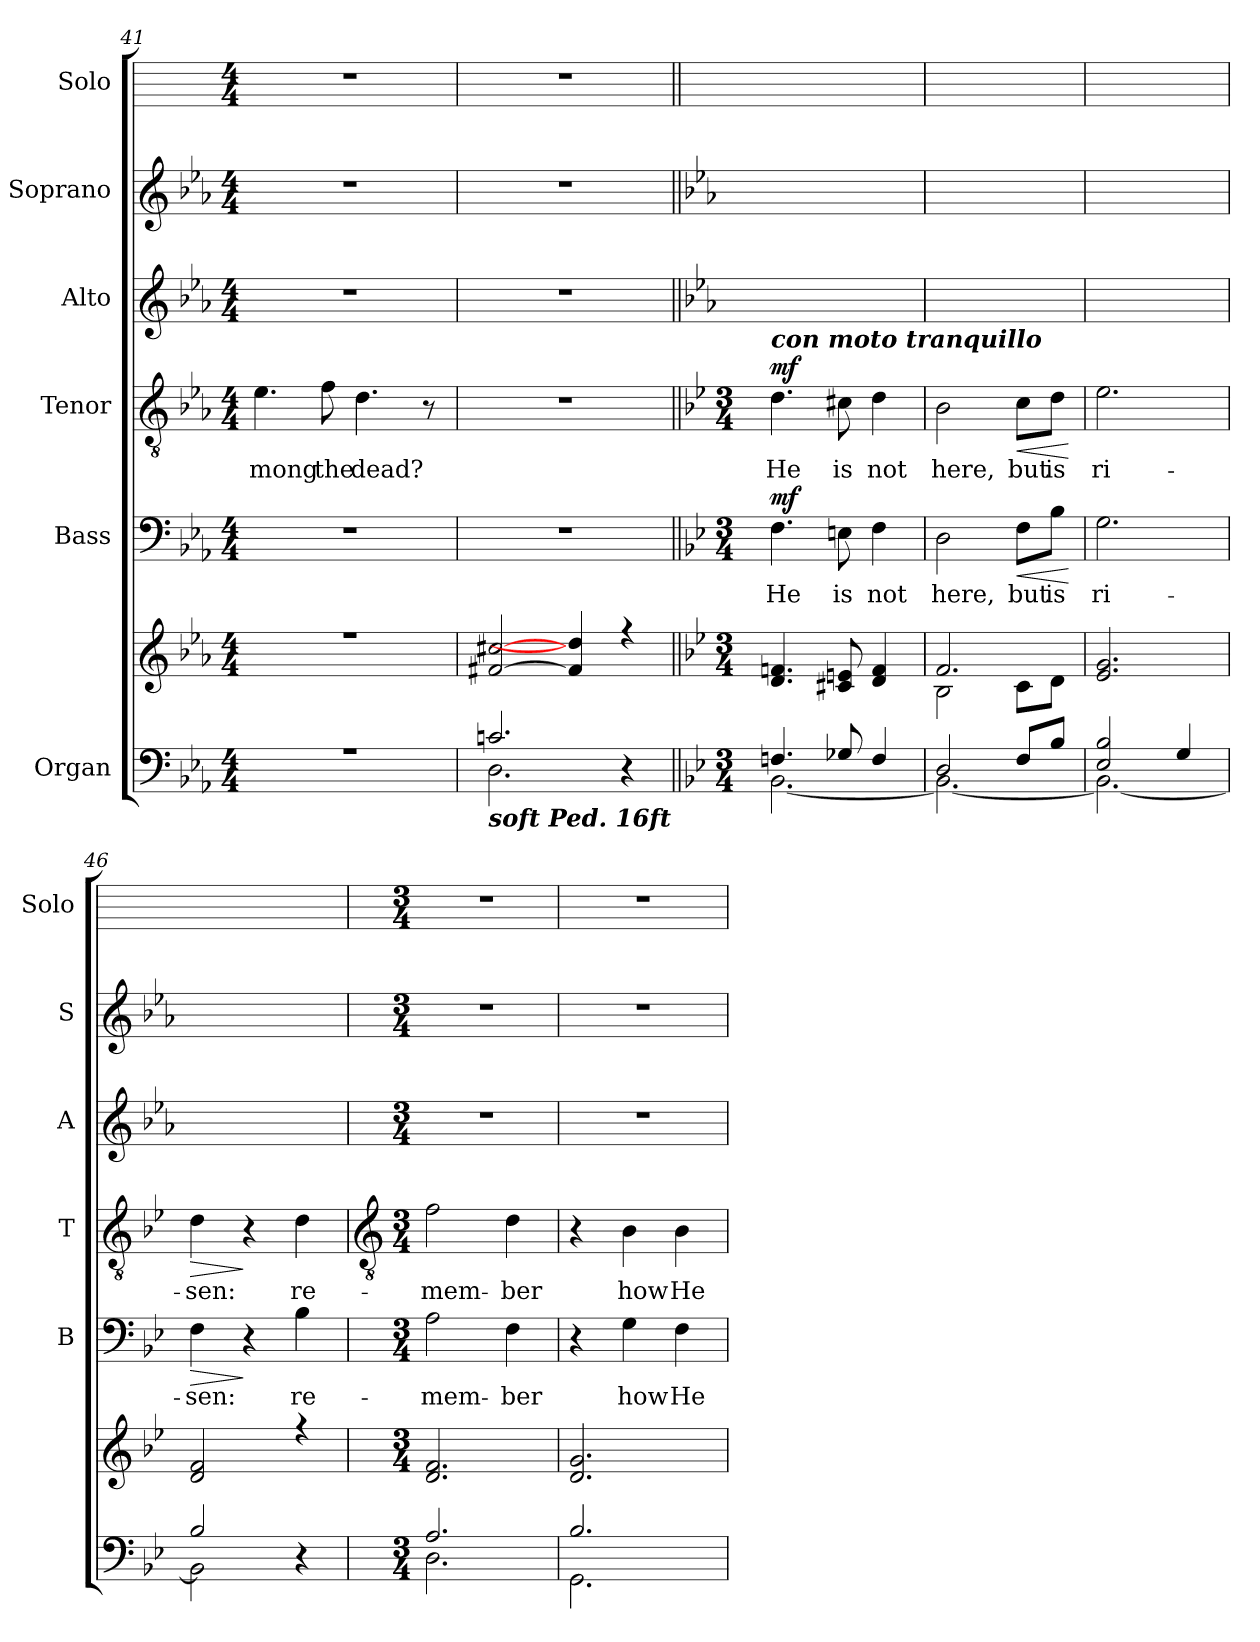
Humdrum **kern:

**kern	**kern	**kern	**text	**dynam	**kern	**text	**dynam	**kern	**kern	**kern
*part6	*part6	*part5	*part5	*part5	*part4	*part4	*part4	*part3	*part2	*part1
*staff7	*staff6	*staff5	*staff5	*staff5	*staff4	*staff4	*staff4	*staff3	*staff2	*staff1
*I"Organ	*	*I"Bass	*	*	*I"Tenor	*	*	*I"Alto	*I"Soprano	*I"Solo
*	*	*I'B	*	*	*I'T	*	*	*I'A	*I'S	*I'Solo
*clefF4	*clefG2	*clefF4	*	*	*clefGv2	*	*	*clefG2	*clefG2	*
*k[b-e-a-]	*k[b-e-a-]	*k[b-e-a-]	*	*	*k[b-e-a-]	*	*	*k[b-e-a-]	*k[b-e-a-]	*
*E-:	*E-:	*E-:	*	*	*E-:	*	*	*E-:	*E-:	*
*M4/4	*M4/4	*M4/4	*	*	*M4/4	*	*	*M4/4	*M4/4	*M4/4
=41	=41	=41	=41	=41	=41	=41	=41	=41	=41	=41
*^	*^	*	*	*	*	*	*	*	*	*
!	!	!	!	!	!	!	!	!LO:LY:b	!	!	!	!
1r	1ryy	1r	1ryy	1r	.	.	4.e-	-mong	.	1r	1r	1r
!	!	!	!	!	!	!	!	!LO:LY:b	!	!	!	!
.	.	.	.	.	.	.	8f	the	.	.	.	.
!	!	!	!	!	!	!	!	!LO:LY:b	!	!	!	!
.	.	.	.	.	.	.	4.d	dead?	.	.	.	.
.	.	.	.	.	.	.	8r	.	.	.	.	.
=42	=42	=42	=42	=42	=42	=42	=42	=42	=42	=42	=42	=42
!LO:TX:b:Bi:t=soft Ped. 16ft	!	!	!	!	!	!	!	!	!	!	!	!
2.cn/	2.D\	[2f#X [2cc#X	1ryy	1r	.	.	1r	.	.	1r	1r	1r
.	.	4f#] 4dd]	.	.	.	.	.	.	.	.	.	.
4r	4ryy	4r	.	.	.	.	.	.	.	.	.	.
=43||	=43||	=43||	=43||	=43||	=43||	=43||	=43||	=43||	=43||	=43||	=43||	=43||
*k[b-e-]	*	*k[b-e-]	*	*k[b-e-]	*	*	*k[b-e-]	*	*	*	*	*
*B-:	*	*B-:	*	*B-:	*	*	*B-:	*	*	*	*	*
*M3/4	*	*M3/4	*	*M3/4	*	*	*M3/4	*	*	*	*	*
*	*	*MM80	*	*	*	*	*	*	*	*	*	*
!	!	!	!	!	!	!	!LO:TX:a:Bi:t=con moto tranquillo	!	!	!	!	!
!	!	!	!	!	!LO:LY:b	!LO:DY:b	!	!LO:LY:b	!LO:DY:b	!	!	!
4.Fn/	[2.BB-\	4.d 4.fn	2.ryy	4.F	He	mf	4.d	He	mf	2.r	2.r	2.r
!	!	!	!	!	!LO:LY:b	!	!	!LO:LY:b	!	!	!	!
8G-X/	.	8c#X 8en	.	8En	is	.	8c#X	is	.	.	.	.
!	!	!	!	!	!LO:LY:b	!	!	!LO:LY:b	!	!	!	!
4F/	.	4d 4f	.	4F	not	.	4d	not	.	.	.	.
=44	=44	=44	=44	=44	=44	=44	=44	=44	=44	=44	=44	=44
!	!	!	!	!	!LO:LY:b	!	!	!LO:LY:b	!	!	!	!
2D/	2.BB-\_	2.f	2B-\	2D	here,	.	2B-	here,	.	2.r	2.r	2.r
!	!	!	!	!	!LO:LY:b	!LO:HP:b	!	!LO:LY:b	!LO:HP:b	!	!	!
8F/L	.	.	8c\L	8F\L	but	<	8c\L	but	<	.	.	.
!	!	!	!	!	!LO:LY:b	!	!	!LO:LY:b	!	!	!	!
8B-/J	.	.	8d\J	8B-\J	is	.	8d\J	is	.	.	.	.
*v	*v	*	*	*	*	*	*	*	*	*	*	*
*	*v	*v	*	*	*	*	*	*	*	*	*
.	.	.	.	[	.	.	[	.	.	.
=45	=45	=45	=45	=45	=45	=45	=45	=45	=45	=45
*^	*^	*	*	*	*	*	*	*	*	*
!	!	!	!	!	!LO:LY:b	!	!	!LO:LY:b	!	!	!	!
2E-/ 2B-/	2.BB-\_	2.e- 2.g	2.ryy	2.G	ri-	.	2.e-	ri-	.	2.r	2.r	2.r
4G/	.	.	.	.	.	.	.	.	.	.	.	.
=46	=46	=46	=46	=46	=46	=46	=46	=46	=46	=46	=46	=46
!	!	!	!	!	!LO:LY:b	!LO:HP:b	!	!LO:LY:b	!LO:HP:b	!	!	!
2B-/	2BB-\]	2d 2f	2.ryy	4F	-sen:	>	4d	-sen:	>	2.r	2.r	2.r
.	.	.	.	4r	.	]	4r	.	]	.	.	.
!	!	!	!	!	!LO:LY:b	!	!	!LO:LY:b	!	!	!	!
4ryy	4r	4r	.	4B-	re-	.	4d	re-	.	.	.	.
!!LO:LB:g=z
=47	=47	=47	=47	=47	=47	=47	=47	=47	=47	=47	=47	=47
*	*	*	*	*	*	*	*clefGv2	*	*	*	*	*
*M3/4	*	*M3/4	*	*M3/4	*	*	*M3/4	*	*	*M3/4	*M3/4	*M3/4
!	!	!	!	!	!LO:LY:b	!	!	!LO:LY:b	!	!	!	!
2.A/	2.D\	2.d 2.f	2.ryy	2A	-mem-	.	2f	-mem-	.	2.r	2.r	2.r
!	!	!	!	!	!LO:LY:b	!	!	!LO:LY:b	!	!	!	!
.	.	.	.	4F	-ber	.	4d	-ber	.	.	.	.
=48	=48	=48	=48	=48	=48	=48	=48	=48	=48	=48	=48	=48
2.B-/	2.GG\	2.d 2.g	2.ryy	4r	.	.	4r	.	.	2.r	2.r	2.r
!	!	!	!	!	!LO:LY:b	!	!	!LO:LY:b	!	!	!	!
.	.	.	.	4G	how	.	4B-	how	.	.	.	.
!	!	!	!	!	!LO:LY:b	!	!	!LO:LY:b	!	!	!	!
.	.	.	.	4F	He	.	4B-	He	.	.	.	.
*v	*v	*	*	*	*	*	*	*	*	*	*	*
*	*v	*v	*	*	*	*	*	*	*	*	*
=	=	=	=	=	=	=	=	=	=	=
*-	*-	*-	*-	*-	*-	*-	*-	*-	*-	*-
